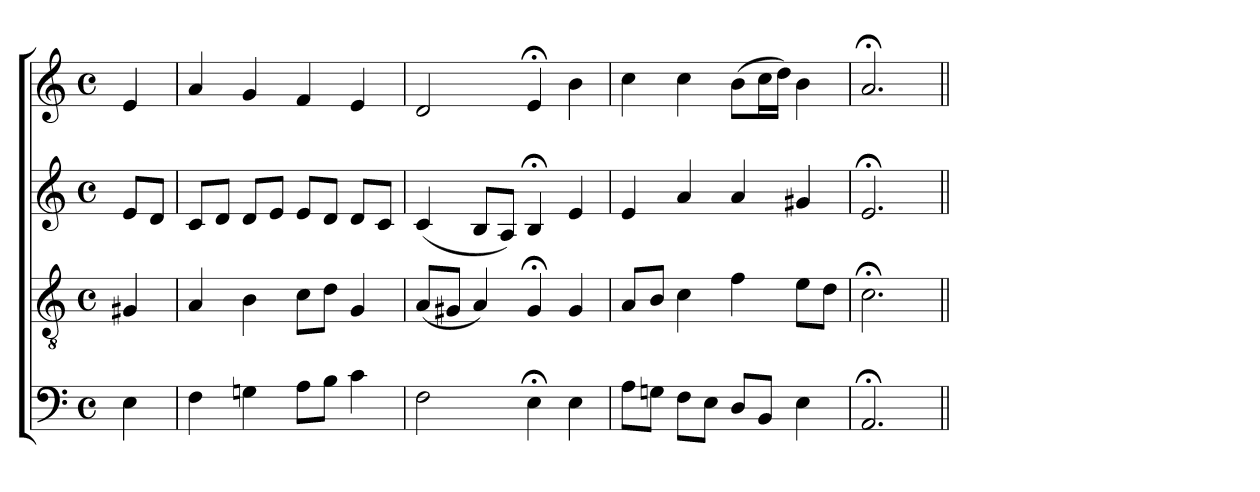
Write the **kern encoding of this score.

**kern	**kern	**kern	**kern
*part4	*part3	*part2	*part1
*staff4	*staff3	*staff2	*staff1
*clefF4	*clefGv2	*clefG2	*clefG2
*k[]	*k[]	*k[]	*k[]
*a:	*a:	*a:	*a:
*M4/4	*M4/4	*M4/4	*M4/4
*met(c)	*met(c)	*met(c)	*met(c)
=	=	=	=
4E	4G#X	8eL	4e
.	.	8dJ	.
=1	=1	=1	=1
4F	4A	8cL	4a
.	.	8dJ	.
4Gn	4B	8dL	4g
.	.	8eJ	.
8AL	8cL	8eL	4f
8BJ	8dJ	8dJ	.
4c	4G	8dL	4e
.	.	8cJ	.
=2	=2	=2	=2
2F	(8AL	(4c	2d
.	8G#XJ	.	.
.	4A)	8BL	.
.	.	8AJ)	.
4E;<	4G#;<	4B;<	4e;<
4E	4G#	4e	4b
=3	=3	=3	=3
8AL	8AL	4e	4cc
8GnJ	8BJ	.	.
8FL	4c	4a	4cc
8EJ	.	.	.
8DL	4f	4a	(8bL
8BBJ	.	.	16ccL
.	.	.	16ddJJ)
4E	8eL	4g#X	4b
.	8dJ	.	.
=4	=4	=4	=4
2.AA;<	2.c;<	2.e;<	2.a;<
=||	=||	=||	=||
*-	*-	*-	*-
